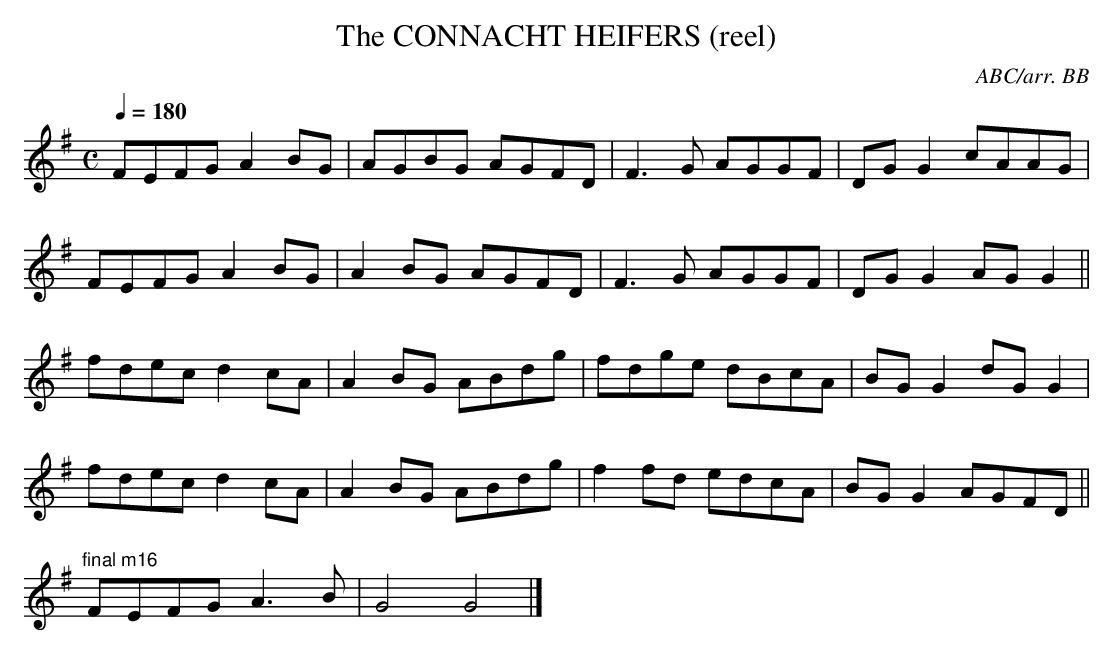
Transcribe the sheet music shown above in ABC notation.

X:1
T:CONNACHT HEIFERS (reel), The
C:ABC/arr. BB
M:C
L:1/8
Q:1/4=180
K:G
FEFG A2BG|AGBG AGFD|F3G AGGF|DGG2 cAAG|
FEFG A2BG|A2BG AGFD|F3G AGGF|DGG2 AGG2||
fdec d2cA|A2BG ABdg|fdge dBcA|BGG2 dGG2|
fdec d2cA|A2BG ABdg|f2fd edcA|BGG2 AGFD||
"final m16"FEFG A3B|G4 G4|]
